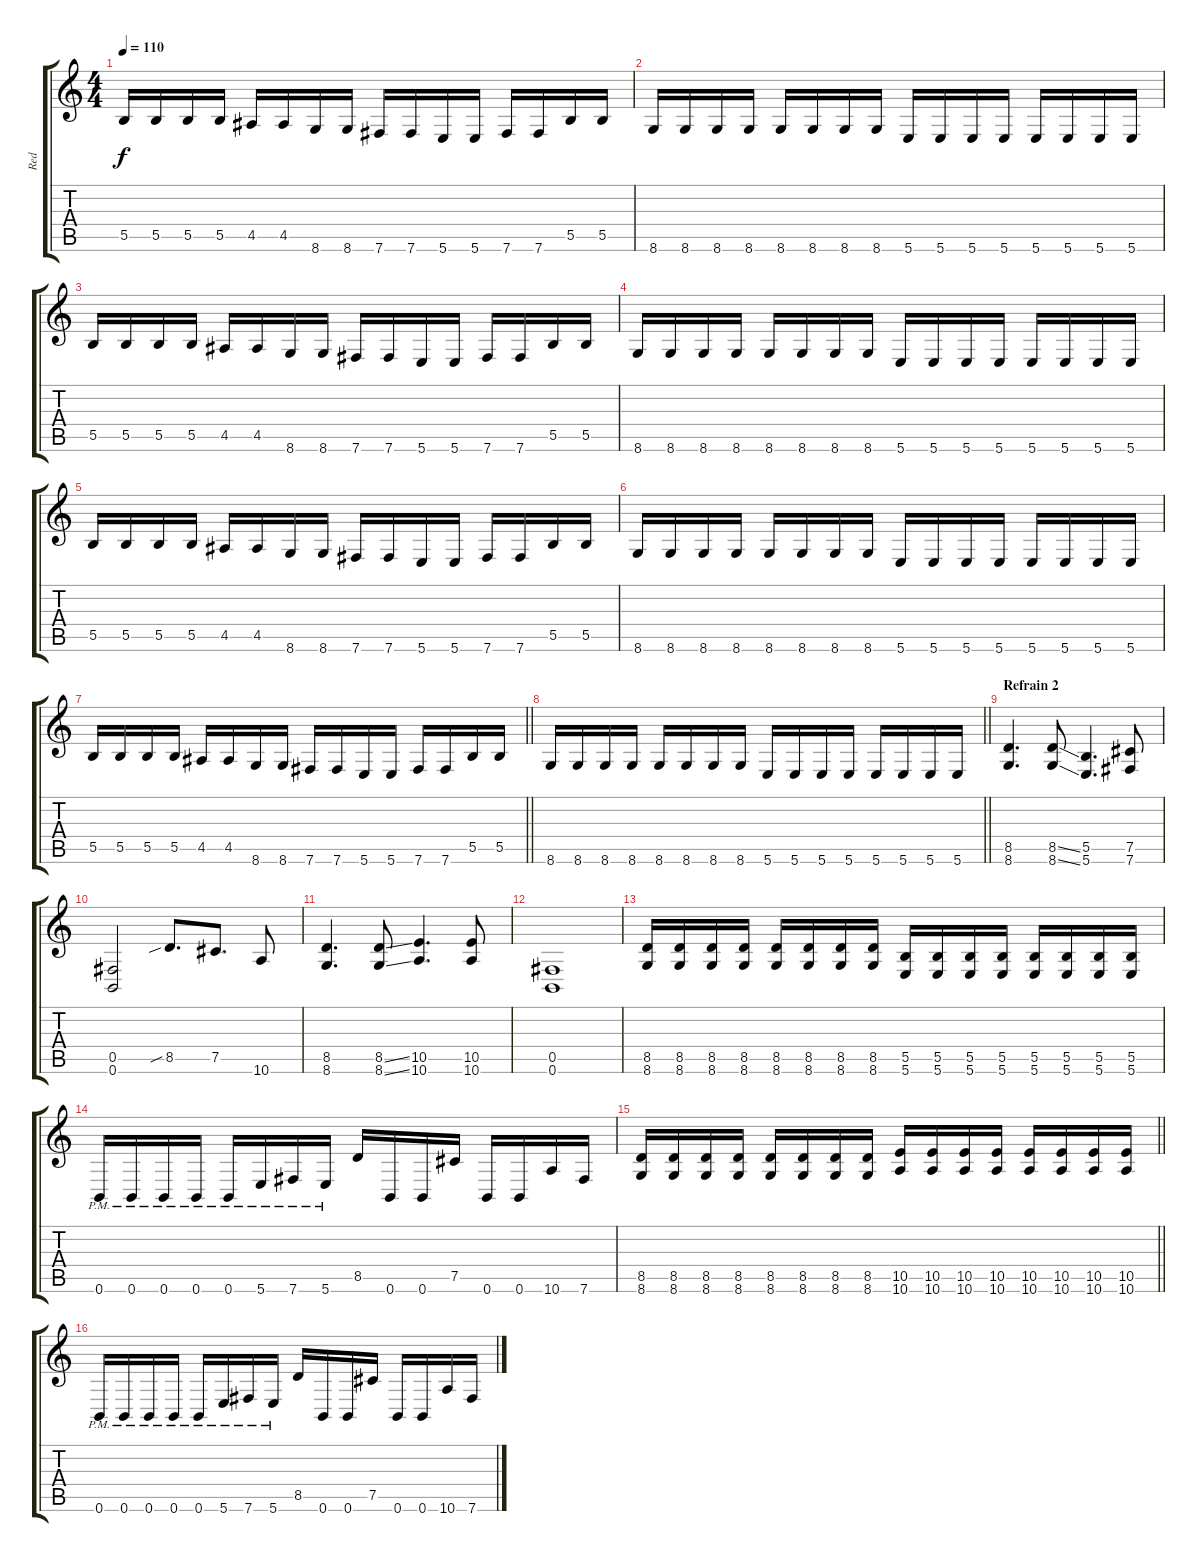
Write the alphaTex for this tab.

\track ("Red" "Red") {instrument distortionguitar}
\staff {score tabs}
\tuning (Db4 Ab3 E3 B2 Gb2 B1) {hide}
\ts (4 4)
\tempo 110
\clef g2
\ks c
5.5.16{dy f} 5.5.16 5.5.16 5.5.16 4.5.16 4.5.16 8.6.16 8.6.16 7.6.16 7.6.16 5.6.16 5.6.16 7.6.16 7.6.16 5.5.16 5.5.16 |
8.6.16 8.6.16 8.6.16 8.6.16 8.6.16 8.6.16 8.6.16 8.6.16 5.6.16 5.6.16 5.6.16 5.6.16 5.6.16 5.6.16 5.6.16 5.6.16 |
5.5.16 5.5.16 5.5.16 5.5.16 4.5.16 4.5.16 8.6.16 8.6.16 7.6.16 7.6.16 5.6.16 5.6.16 7.6.16 7.6.16 5.5.16 5.5.16 |
8.6.16 8.6.16 8.6.16 8.6.16 8.6.16 8.6.16 8.6.16 8.6.16 5.6.16 5.6.16 5.6.16 5.6.16 5.6.16 5.6.16 5.6.16 5.6.16 |
5.5.16 5.5.16 5.5.16 5.5.16 4.5.16 4.5.16 8.6.16 8.6.16 7.6.16 7.6.16 5.6.16 5.6.16 7.6.16 7.6.16 5.5.16 5.5.16 |
8.6.16 8.6.16 8.6.16 8.6.16 8.6.16 8.6.16 8.6.16 8.6.16 5.6.16 5.6.16 5.6.16 5.6.16 5.6.16 5.6.16 5.6.16 5.6.16 |
\barLineRight lightlight
5.5.16 5.5.16 5.5.16 5.5.16 4.5.16 4.5.16 8.6.16 8.6.16 7.6.16 7.6.16 5.6.16 5.6.16 7.6.16 7.6.16 5.5.16 5.5.16 |
\barLineRight lightlight
8.6.16 8.6.16 8.6.16 8.6.16 8.6.16 8.6.16 8.6.16 8.6.16 5.6.16 5.6.16 5.6.16 5.6.16 5.6.16 5.6.16 5.6.16 5.6.16 |
\section ("" "Refrain 2")
(8.5 8.6).4{d} (8.5{ss} 8.6{ss}).8 (5.5 5.6).4{d} (7.5 7.6).8 |
(0.5 0.6).2 8.5{sib}.8{d} 7.5.8{d} 10.6.8 |
(8.5 8.6).4{d} (8.5{ss} 8.6{ss}).8 (10.5 10.6).4{d} (10.5 10.6).8 |
(0.5 0.6).1 |
(8.5 8.6).16 (8.5 8.6).16 (8.5 8.6).16 (8.5 8.6).16 (8.5 8.6).16 (8.5 8.6).16 (8.5 8.6).16 (8.5 8.6).16 (5.5 5.6).16 (5.5 5.6).16 (5.5 5.6).16 (5.5 5.6).16 (5.5 5.6).16 (5.5 5.6).16 (5.5 5.6).16 (5.5 5.6).16 |
0.6{pm}.16 0.6{pm}.16 0.6{pm}.16 0.6{pm}.16 0.6{pm}.16 5.6{pm}.16 7.6{pm}.16 5.6{pm}.16 8.5.16 0.6.16 0.6.16 7.5.16 0.6.16 0.6.16 10.6.16 7.6.16 |
\barLineRight lightlight
(8.5 8.6).16 (8.5 8.6).16 (8.5 8.6).16 (8.5 8.6).16 (8.5 8.6).16 (8.5 8.6).16 (8.5 8.6).16 (8.5 8.6).16 (10.5 10.6).16 (10.5 10.6).16 (10.5 10.6).16 (10.5 10.6).16 (10.5 10.6).16 (10.5 10.6).16 (10.5 10.6).16 (10.5 10.6).16 |
0.6{pm}.16 0.6{pm}.16 0.6{pm}.16 0.6{pm}.16 0.6{pm}.16 5.6{pm}.16 7.6{pm}.16 5.6{pm}.16 8.5.16 0.6.16 0.6.16 7.5.16 0.6.16 0.6.16 10.6.16 7.6.16
